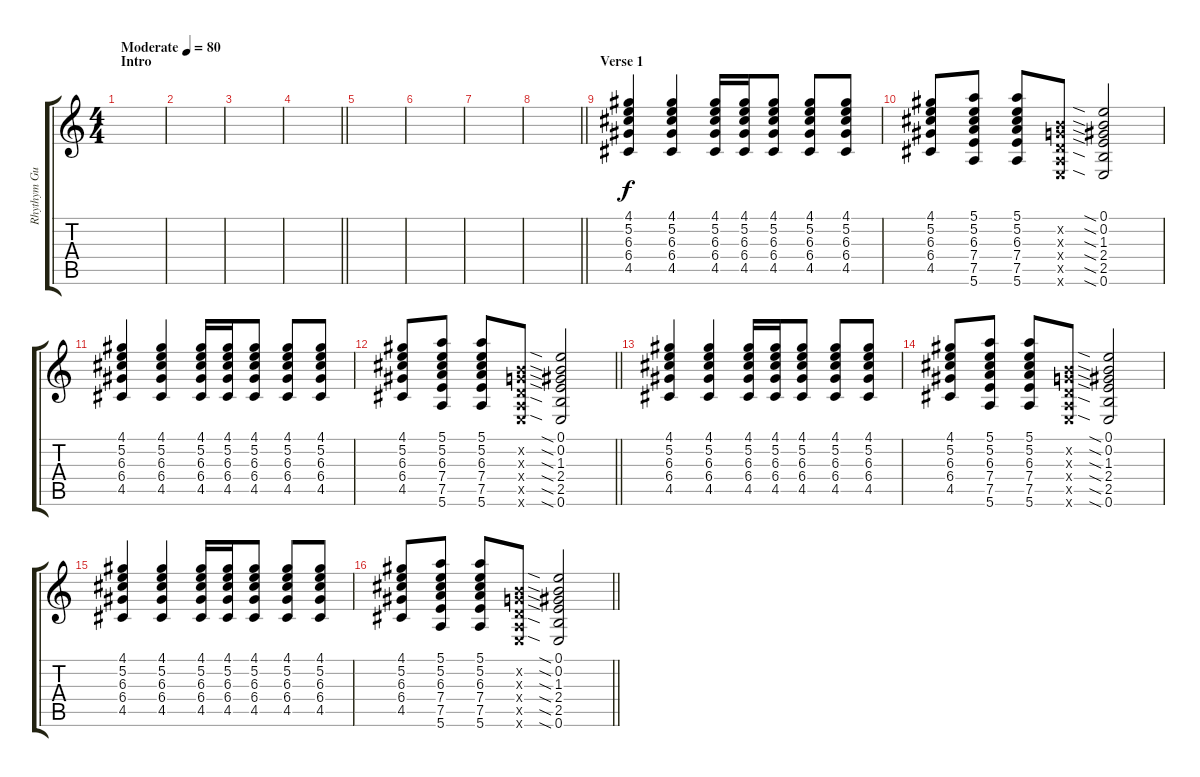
\track ("Rhythym Guitar" "Rhythym Gu") {instrument acousticguitarsteel}
\staff {score tabs}
\tuning (E4 B3 G3 D3 A2 E2) {hide}
\ts (4 4)
\section ("" "Intro")
\tempo (80 "Moderate")
\clef g2
\ks c
|
|
|
\barLineRight lightlight
|
|
|
|
\barLineRight lightlight
|
\section ("" "Verse 1")
(4.1 5.2 6.3 6.4 4.5).4 (4.1 5.2 6.3 6.4 4.5).4 (4.1 5.2 6.3 6.4 4.5).16 (4.1 5.2 6.3 6.4 4.5).16 (4.1 5.2 6.3 6.4 4.5).8 (4.1 5.2 6.3 6.4 4.5).8 (4.1 5.2 6.3 6.4 4.5).8 |
(4.1 5.2 6.3 6.4 4.5).8 (5.1 5.2 6.3 7.4 7.5 5.6).8 (5.1 5.2 6.3 7.4 7.5 5.6).8 (0.2{x} 0.3{x} 0.4{x} 0.5{x} 0.6{x}).8 (0.1{sia} 0.2{sia} 1.3{sia} 2.4{sia} 2.5{sia} 0.6{sia}).2 |
(4.1 5.2 6.3 6.4 4.5).4 (4.1 5.2 6.3 6.4 4.5).4 (4.1 5.2 6.3 6.4 4.5).16 (4.1 5.2 6.3 6.4 4.5).16 (4.1 5.2 6.3 6.4 4.5).8 (4.1 5.2 6.3 6.4 4.5).8 (4.1 5.2 6.3 6.4 4.5).8 |
\barLineRight lightlight
(4.1 5.2 6.3 6.4 4.5).8 (5.1 5.2 6.3 7.4 7.5 5.6).8 (5.1 5.2 6.3 7.4 7.5 5.6).8 (0.2{x} 0.3{x} 0.4{x} 0.5{x} 0.6{x}).8 (0.1{sia} 0.2{sia} 1.3{sia} 2.4{sia} 2.5{sia} 0.6{sia}).2 |
(4.1 5.2 6.3 6.4 4.5).4 (4.1 5.2 6.3 6.4 4.5).4 (4.1 5.2 6.3 6.4 4.5).16 (4.1 5.2 6.3 6.4 4.5).16 (4.1 5.2 6.3 6.4 4.5).8 (4.1 5.2 6.3 6.4 4.5).8 (4.1 5.2 6.3 6.4 4.5).8 |
(4.1 5.2 6.3 6.4 4.5).8 (5.1 5.2 6.3 7.4 7.5 5.6).8 (5.1 5.2 6.3 7.4 7.5 5.6).8 (0.2{x} 0.3{x} 0.4{x} 0.5{x} 0.6{x}).8 (0.1{sia} 0.2{sia} 1.3{sia} 2.4{sia} 2.5{sia} 0.6{sia}).2 |
(4.1 5.2 6.3 6.4 4.5).4 (4.1 5.2 6.3 6.4 4.5).4 (4.1 5.2 6.3 6.4 4.5).16 (4.1 5.2 6.3 6.4 4.5).16 (4.1 5.2 6.3 6.4 4.5).8 (4.1 5.2 6.3 6.4 4.5).8 (4.1 5.2 6.3 6.4 4.5).8 |
\barLineRight lightlight
(4.1 5.2 6.3 6.4 4.5).8 (5.1 5.2 6.3 7.4 7.5 5.6).8 (5.1 5.2 6.3 7.4 7.5 5.6).8 (0.2{x} 0.3{x} 0.4{x} 0.5{x} 0.6{x}).8 (0.1{sia} 0.2{sia} 1.3{sia} 2.4{sia} 2.5{sia} 0.6{sia}).2
